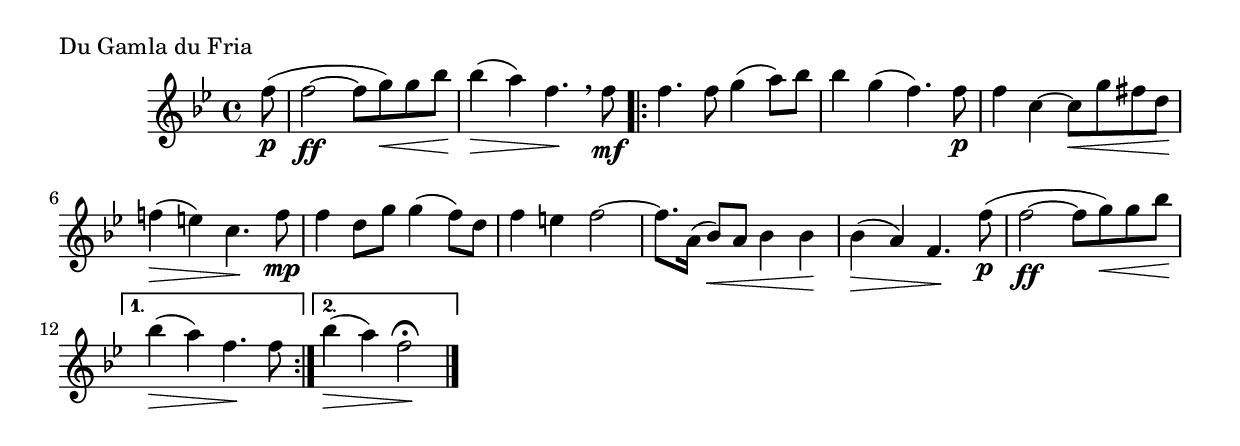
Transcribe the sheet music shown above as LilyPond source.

\version "2.18.0"
% When ready to include in collection: 1. Comment out paper.
% 				       2. Create include file of score and
%					  header.
%
%comment out from here
%{
#(ly:set-option 'point-and-click #t)
#(set-default-paper-size "a5" 'landscape)
#(set-global-staff-size 18) % set staff-size when ready to print

\include "Marsch_format.ly"

%to here
%} 

  \score {
    % Svenska Polisens Marscher: 1. Du Gamla Du Fria    
    \relative c'' { 
    \clef treble \time 4/4 \key bes \major
    \partial 8 f8\p (|f2~\ff f8 g)\< g bes\! |bes4\> (a) f4.\!\breathe f8\mf
    \repeat volta 2 {
    f4. f8 g4 (a8) bes |bes4 g (f4.) f8\p 
    f4 c~ c8\< g' fis d\! |f!4\> (e!) c4.\! f8\mp |f4 d8 g g4 (f8) d |f4 e! f2~ 
    f8. a,16 (bes8\<) a bes4 bes\! |bes\> (a) f4.\! f'8\p (
    f2~\ff f8 g)\< g bes\! }
    \alternative {
    	    {bes4\> (a) f4.\! f8}
    	    {bes4\> (a) f2\!\fermata\bar "|."}
    	}
    }%end relative
    \header {
    	    piece = "Du Gamla du Fria"
    	    composer = ""
    	}
    \layout {ragged-last = ##t
    	}

  }%end score
